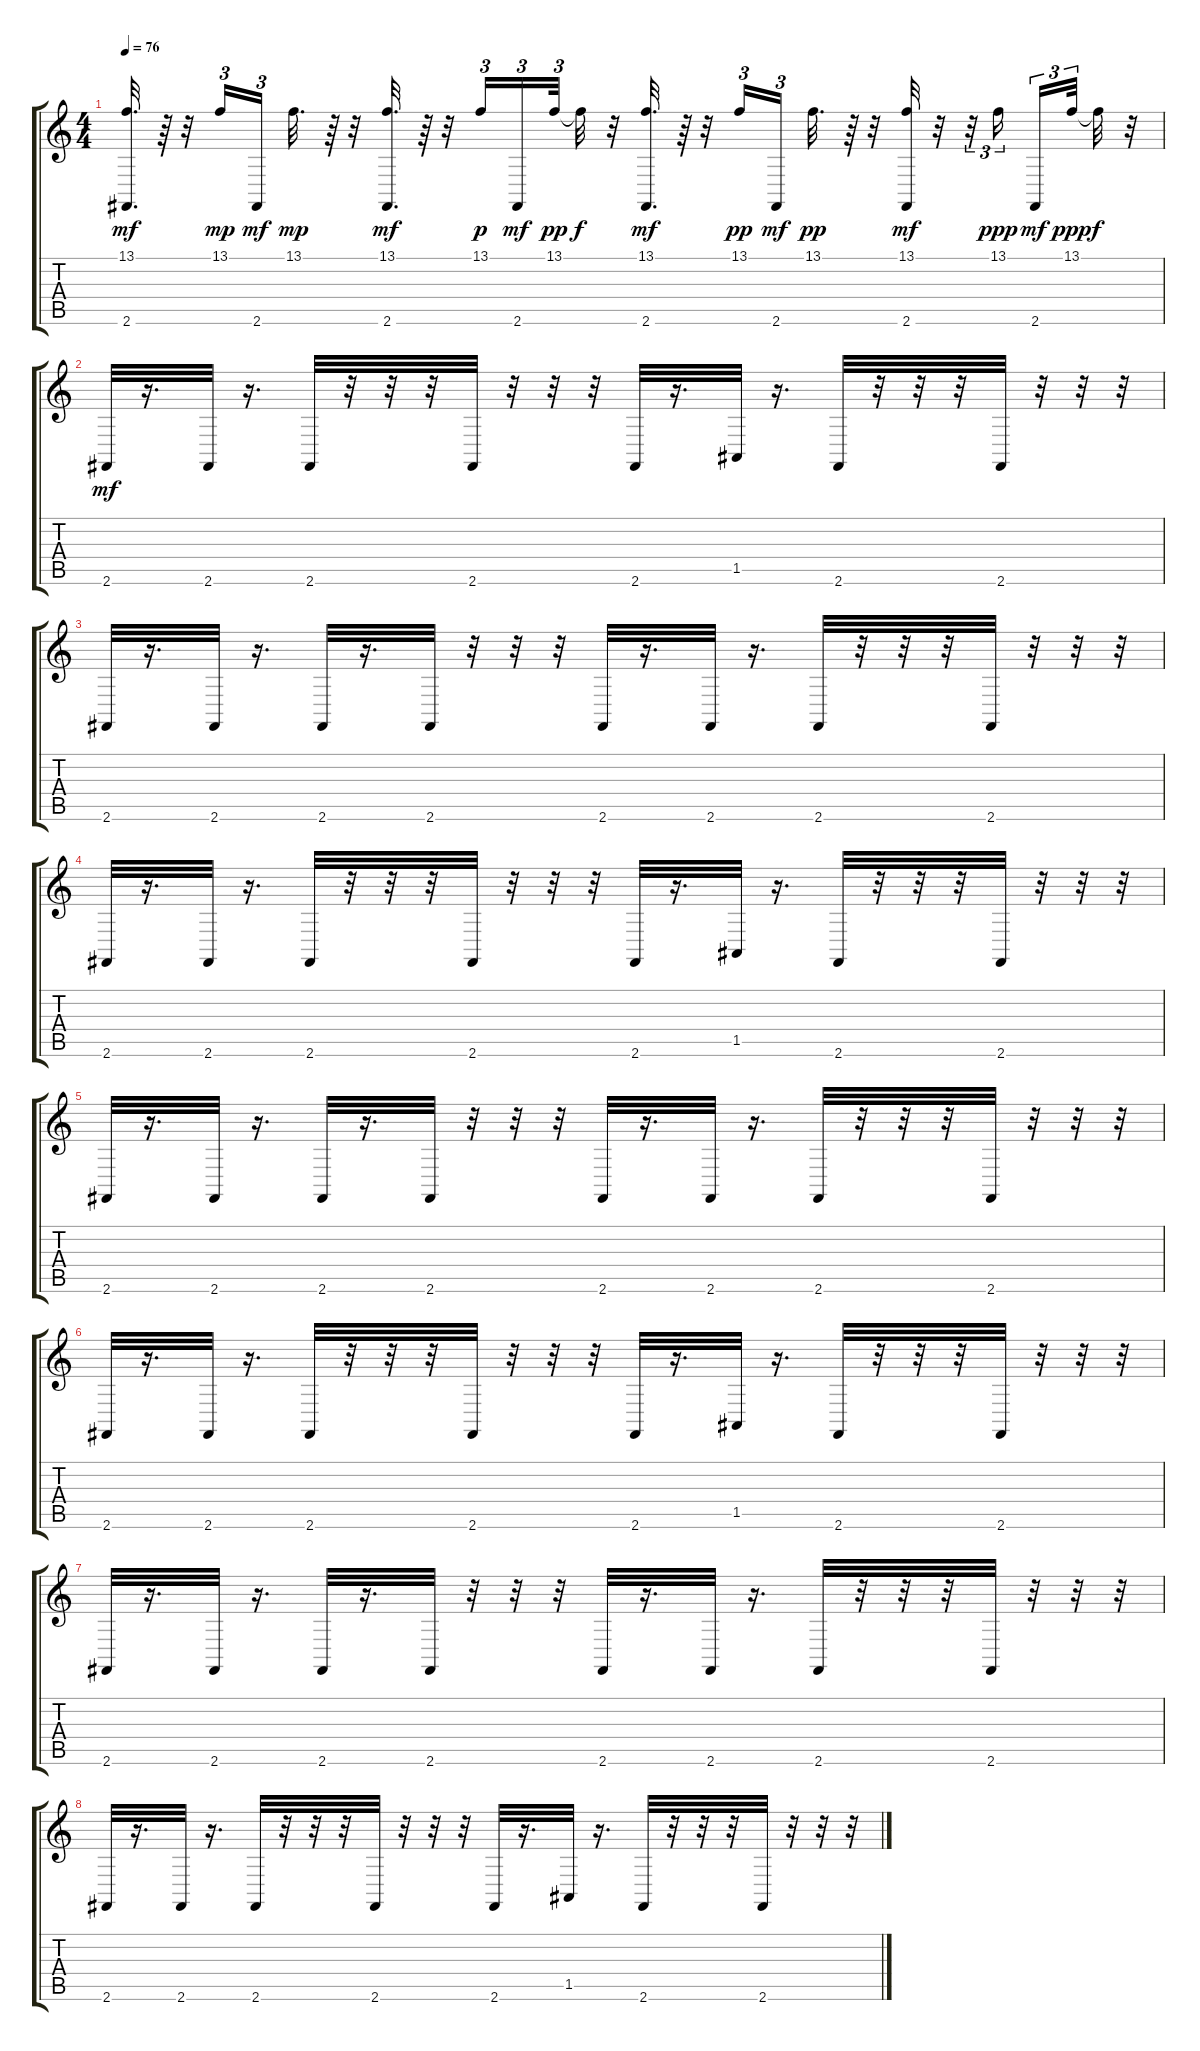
\track "" {instrument glockenspiel}
\staff {score tabs}
\tuning (E4 B3 G3 D3 A2 E2) {hide}
\ts (4 4)
\tempo 76
\clef g2
\ks c
(13.1 2.6).32{d dy mf} r.64 r.32 13.1.16{tu (3 2) dy mp} 2.6.16{tu (3 2) dy mf beam splitsecondary} 13.1.32{d dy mp} r.64 r.32 (13.1 2.6).32{d dy mf} r.64 r.32 13.1.16{tu (3 2) dy p} 2.6.16{tu (3 2) dy mf} 13.1.32{tu (3 2) dy pp} 13.1{t}.32{dy f} r.32 (13.1 2.6).32{d dy mf} r.64 r.32 13.1.16{tu (3 2) dy pp} 2.6.16{tu (3 2) dy mf beam splitsecondary} 13.1.32{d dy pp} r.64 r.32 (13.1 2.6).32{dy mf} r.32 r.32{tu (3 2)} 13.1.16{tu (3 2) dy ppp beam splitsecondary} 2.6.16{tu (3 2) dy mf} 13.1.32{tu (3 2) dy ppp} 13.1{t}.32{dy f} r.32 |
2.6.32{dy mf} r.16{d} 2.6.32 r.16{d} 2.6.32 r.32 r.32 r.32 2.6.32 r.32 r.32 r.32 2.6.32 r.16{d} 1.5.32 r.16{d} 2.6.32 r.32 r.32 r.32 2.6.32 r.32 r.32 r.32 |
2.6.32 r.16{d} 2.6.32 r.16{d} 2.6.32 r.16{d} 2.6.32 r.32 r.32 r.32 2.6.32 r.16{d} 2.6.32 r.16{d} 2.6.32 r.32 r.32 r.32 2.6.32 r.32 r.32 r.32 |
2.6.32 r.16{d} 2.6.32 r.16{d} 2.6.32 r.32 r.32 r.32 2.6.32 r.32 r.32 r.32 2.6.32 r.16{d} 1.5.32 r.16{d} 2.6.32 r.32 r.32 r.32 2.6.32 r.32 r.32 r.32 |
2.6.32 r.16{d} 2.6.32 r.16{d} 2.6.32 r.16{d} 2.6.32 r.32 r.32 r.32 2.6.32 r.16{d} 2.6.32 r.16{d} 2.6.32 r.32 r.32 r.32 2.6.32 r.32 r.32 r.32 |
2.6.32 r.16{d} 2.6.32 r.16{d} 2.6.32 r.32 r.32 r.32 2.6.32 r.32 r.32 r.32 2.6.32 r.16{d} 1.5.32 r.16{d} 2.6.32 r.32 r.32 r.32 2.6.32 r.32 r.32 r.32 |
2.6.32 r.16{d} 2.6.32 r.16{d} 2.6.32 r.16{d} 2.6.32 r.32 r.32 r.32 2.6.32 r.16{d} 2.6.32 r.16{d} 2.6.32 r.32 r.32 r.32 2.6.32 r.32 r.32 r.32 |
2.6.32 r.16{d} 2.6.32 r.16{d} 2.6.32 r.32 r.32 r.32 2.6.32 r.32 r.32 r.32 2.6.32 r.16{d} 1.5.32 r.16{d} 2.6.32 r.32 r.32 r.32 2.6.32 r.32 r.32 r.32
